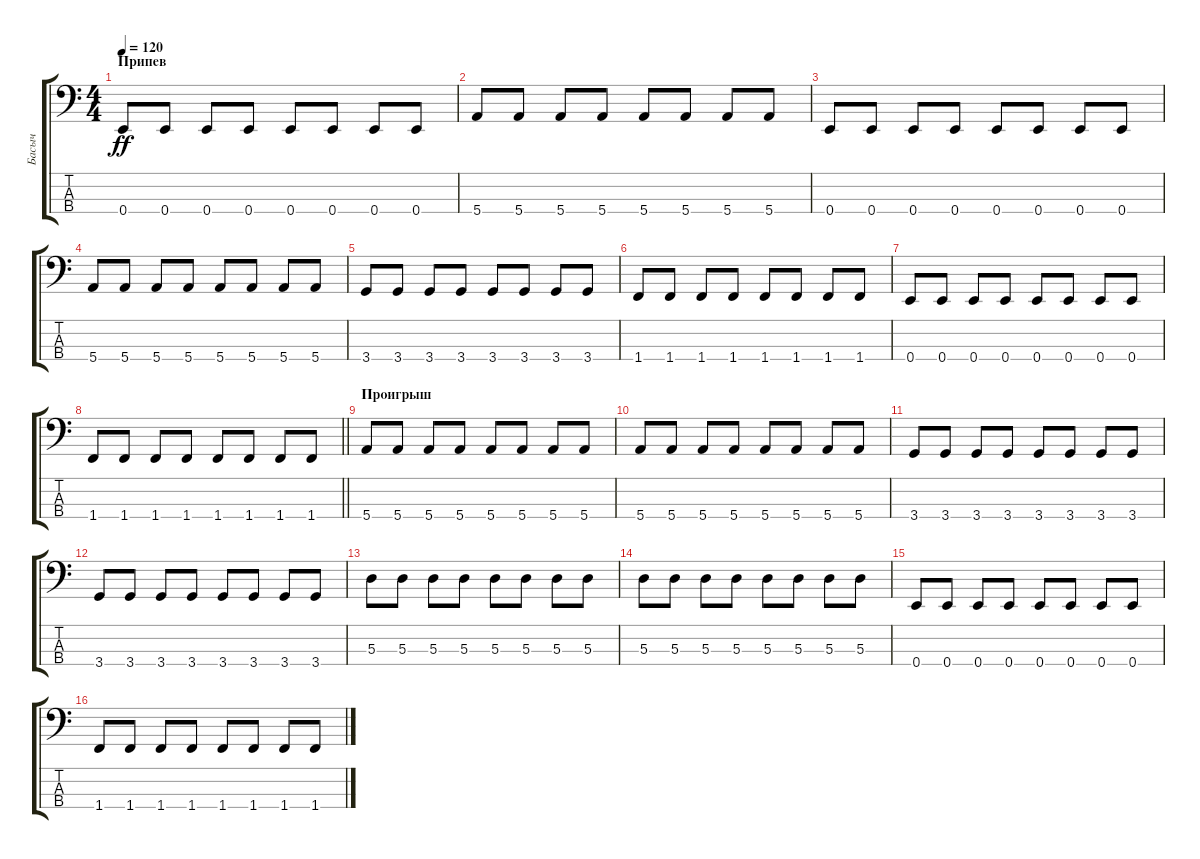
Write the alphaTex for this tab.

\track ("Басыч" "Басыч") {instrument electricbassfinger}
\staff {score tabs}
\tuning (G2 D2 A1 E1) {hide}
\ts (4 4)
\section ("" "Припев")
\tempo 120
\clef f4
\ks c
0.4.8{dy ff} 0.4.8 0.4.8 0.4.8 0.4.8 0.4.8 0.4.8 0.4.8 |
5.4.8 5.4.8 5.4.8 5.4.8 5.4.8 5.4.8 5.4.8 5.4.8 |
0.4.8 0.4.8 0.4.8 0.4.8 0.4.8 0.4.8 0.4.8 0.4.8 |
5.4.8 5.4.8 5.4.8 5.4.8 5.4.8 5.4.8 5.4.8 5.4.8 |
3.4.8 3.4.8 3.4.8 3.4.8 3.4.8 3.4.8 3.4.8 3.4.8 |
1.4.8 1.4.8 1.4.8 1.4.8 1.4.8 1.4.8 1.4.8 1.4.8 |
0.4.8 0.4.8 0.4.8 0.4.8 0.4.8 0.4.8 0.4.8 0.4.8 |
\barLineRight lightlight
1.4.8 1.4.8 1.4.8 1.4.8 1.4.8 1.4.8 1.4.8 1.4.8 |
\section ("" "Проигрыш")
5.4.8 5.4.8 5.4.8 5.4.8 5.4.8 5.4.8 5.4.8 5.4.8 |
5.4.8 5.4.8 5.4.8 5.4.8 5.4.8 5.4.8 5.4.8 5.4.8 |
3.4.8 3.4.8 3.4.8 3.4.8 3.4.8 3.4.8 3.4.8 3.4.8 |
3.4.8 3.4.8 3.4.8 3.4.8 3.4.8 3.4.8 3.4.8 3.4.8 |
5.3.8 5.3.8 5.3.8 5.3.8 5.3.8 5.3.8 5.3.8 5.3.8 |
5.3.8 5.3.8 5.3.8 5.3.8 5.3.8 5.3.8 5.3.8 5.3.8 |
0.4.8 0.4.8 0.4.8 0.4.8 0.4.8 0.4.8 0.4.8 0.4.8 |
1.4.8 1.4.8 1.4.8 1.4.8 1.4.8 1.4.8 1.4.8 1.4.8
